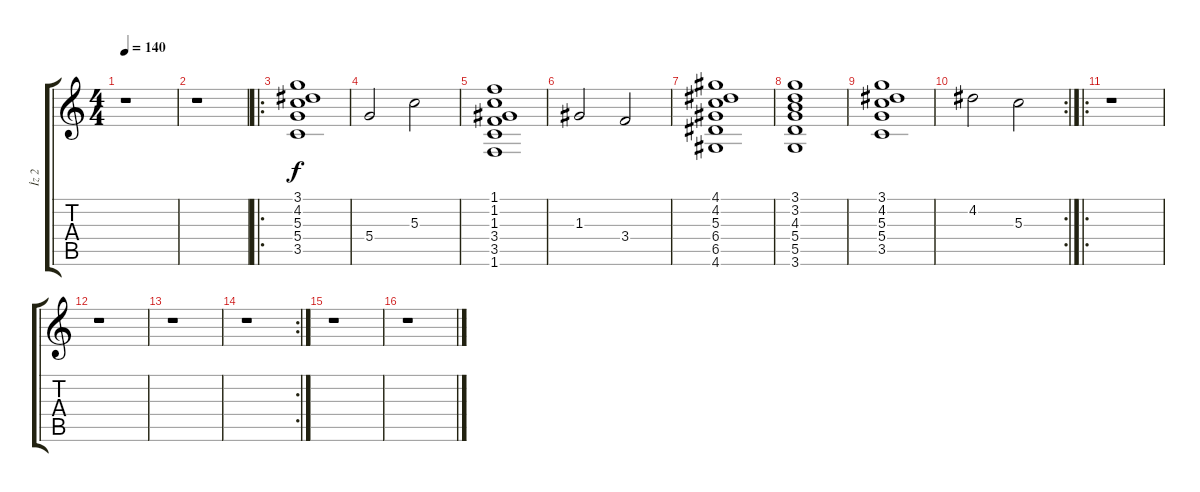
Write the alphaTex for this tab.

\track ("İz 2" "İz 2") {instrument acousticguitarsteel}
\staff {score tabs}
\tuning (E4 B3 G3 D3 A2 E2) {hide}
\ts (4 4)
\tempo 140
\clef g2
\ks c
r.1{dy f} |
r.1 |
\ro
(3.1 4.2 5.3 5.4 3.5).1 |
5.4.2 5.3.2 |
(1.1 1.2 1.3 3.4 3.5 1.6).1 |
1.3.2 3.4.2 |
(4.1 4.2 5.3 6.4 6.5 4.6).1 |
(3.1 3.2 4.3 5.4 5.5 3.6).1 |
(3.1 4.2 5.3 5.4 3.5).1 |
\rc 2
4.2.2 5.3.2 |
\ro
r.1 |
r.1 |
r.1 |
\rc 2
r.1 |
r.1 |
r.1
